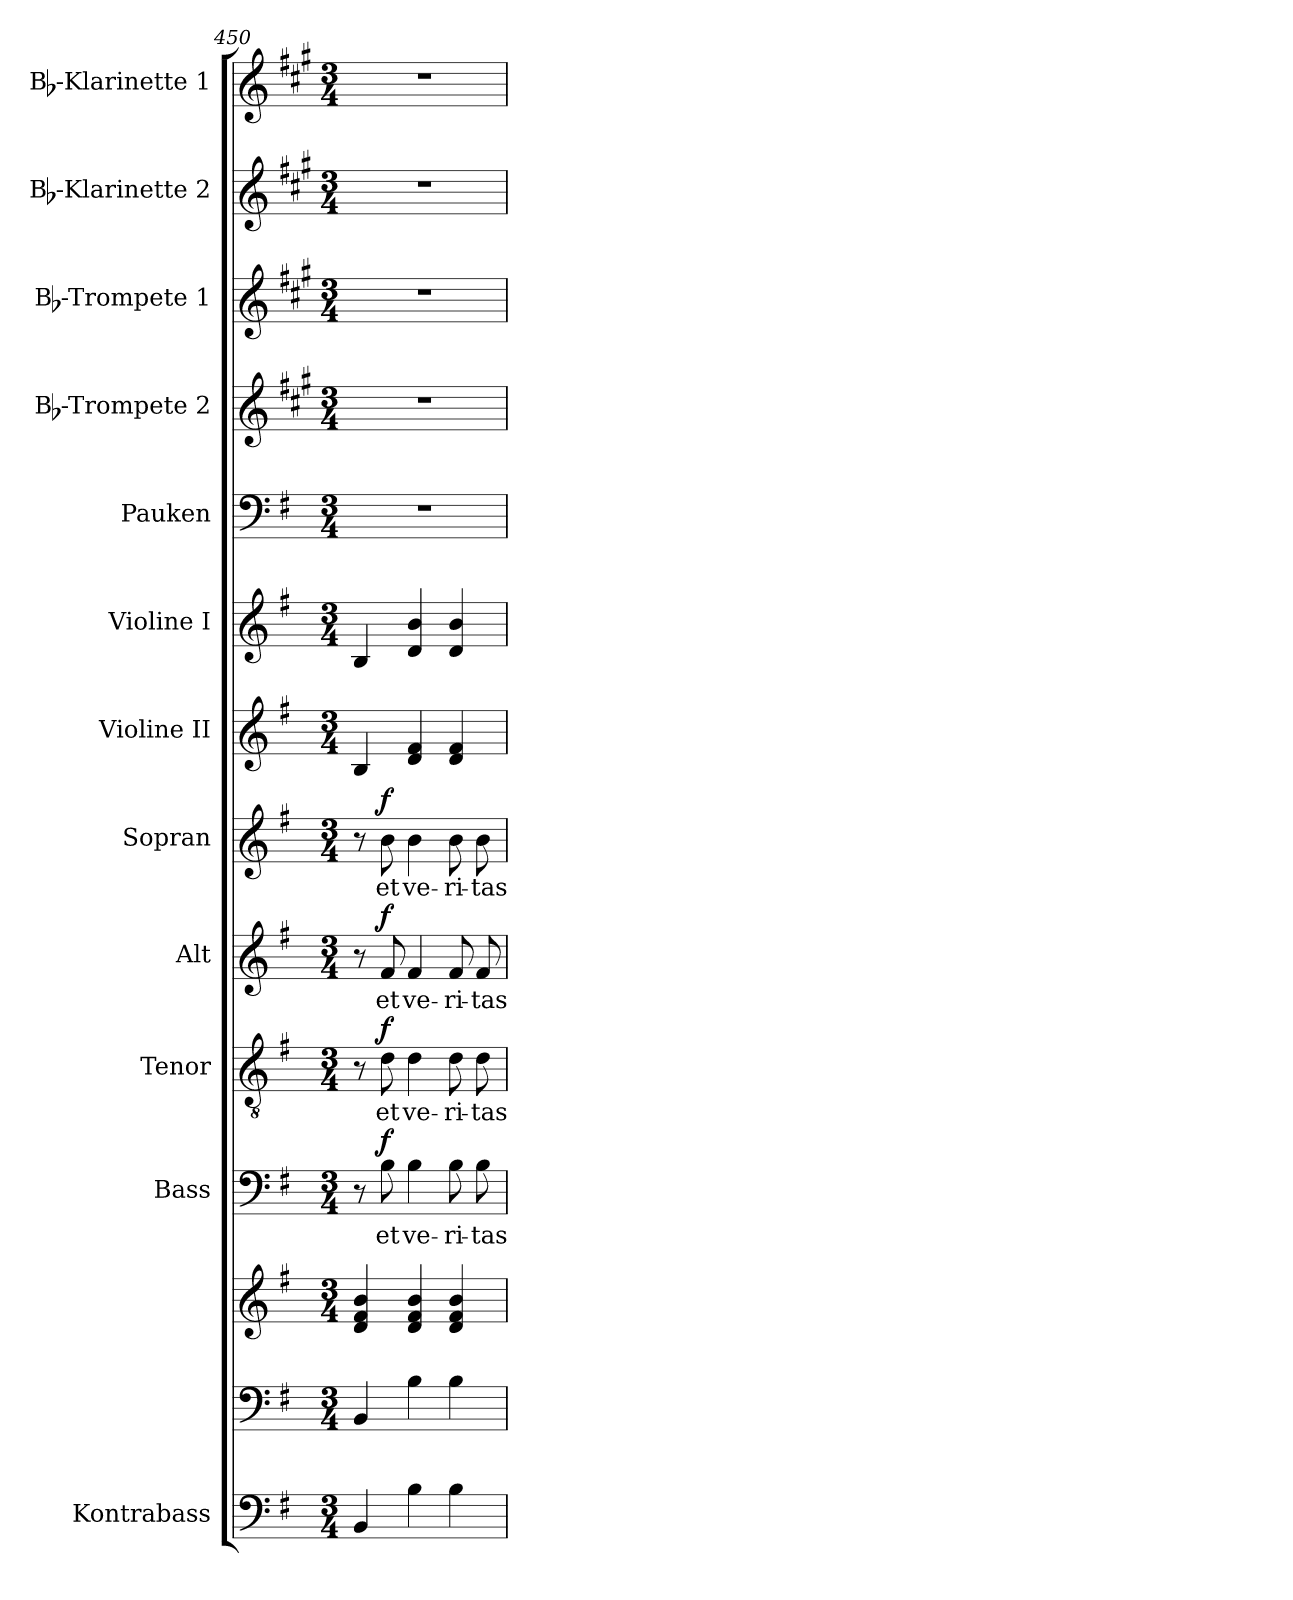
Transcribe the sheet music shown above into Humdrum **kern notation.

**kern	**kern	**kern	**kern	**text	**dynam	**kern	**text	**dynam	**kern	**text	**dynam	**kern	**text	**dynam	**kern	**kern	**kern	**kern	**kern	**kern	**kern
*part13	*part12	*part12	*part11	*part11	*part11	*part10	*part10	*part10	*part9	*part9	*part9	*part8	*part8	*part8	*part7	*part6	*part5	*part4	*part3	*part2	*part1
*staff14	*staff13	*staff12	*staff11	*staff11	*staff11	*staff10	*staff10	*staff10	*staff9	*staff9	*staff9	*staff8	*staff8	*staff8	*staff7	*staff6	*staff5	*staff4	*staff3	*staff2	*staff1
*I"Kontrabass	*	*	*I"Bass	*	*	*I"Tenor	*	*	*I"Alt	*	*	*I"Sopran	*	*	*I"Violine II	*I"Violine I	*I"Pauken	*I"Bb-Trompete 2	*I"Bb-Trompete 1	*I"Bb-Klarinette 2	*I"Bb-Klarinette 1
*I'Kb.	*	*	*I'B.	*	*	*I'T.	*	*	*I'A.	*	*	*I'S.	*	*	*I'Vl. II	*I'Vl. I	*I'Pk.	*I'Bb Trp. 2	*I'Bb Trp. 1	*I'Bb Kl. 2	*I'Bb Kl. 1
*clefF4	*clefF4	*clefG2	*clefF4	*	*	*clefGv2	*	*	*clefG2	*	*	*clefG2	*	*	*clefG2	*clefG2	*clefF4	*clefG2	*clefG2	*clefG2	*clefG2
*ITrd7c12	*	*	*	*	*	*	*	*	*	*	*	*	*	*	*	*	*	*ITrd1c2	*ITrd1c2	*ITrd1c2	*ITrd1c2
*k[f#]	*k[f#]	*k[f#]	*k[f#]	*	*	*k[f#]	*	*	*k[f#]	*	*	*k[f#]	*	*	*k[f#]	*k[f#]	*k[f#]	*k[f#]	*k[f#]	*k[f#]	*k[f#]
*G:	*G:	*G:	*G:	*	*	*G:	*	*	*G:	*	*	*G:	*	*	*G:	*G:	*G:	*G:	*G:	*G:	*G:
*M3/4	*M3/4	*M3/4	*M3/4	*	*	*M3/4	*	*	*M3/4	*	*	*M3/4	*	*	*M3/4	*M3/4	*M3/4	*M3/4	*M3/4	*M3/4	*M3/4
=450	=450	=450	=450	=450	=450	=450	=450	=450	=450	=450	=450	=450	=450	=450	=450	=450	=450	=450	=450	=450	=450
4BBB/	4BB/	4d/ 4f#/ 4b/	8r	.	.	8r	.	.	8r	.	.	8r	.	.	4B/	4B/	2.r	2.r	2.r	2.r	2.r
!	!	!	!	!LO:LY:b	!LO:DY:a	!	!LO:LY:b	!LO:DY:a	!	!LO:LY:b	!LO:DY:a	!	!LO:LY:b	!LO:DY:a	!	!	!	!	!	!	!
.	.	.	8B\	et	f	8d\	et	f	8f#/	et	f	8b\	et	f	.	.	.	.	.	.	.
!	!	!	!	!LO:LY:b	!	!	!LO:LY:b	!	!	!LO:LY:b	!	!	!LO:LY:b	!	!	!	!	!	!	!	!
4BB\	4B\	4d/ 4f#/ 4b/	4B\	ve-	.	4d\	ve-	.	4f#/	ve-	.	4b\	ve-	.	4d/ 4f#/	4d/ 4b/	.	.	.	.	.
!	!	!	!	!LO:LY:b	!	!	!LO:LY:b	!	!	!LO:LY:b	!	!	!LO:LY:b	!	!	!	!	!	!	!	!
4BB\	4B\	4d/ 4f#/ 4b/	8B\	-ri-	.	8d\	-ri-	.	8f#/	-ri-	.	8b\	-ri-	.	4d/ 4f#/	4d/ 4b/	.	.	.	.	.
!	!	!	!	!LO:LY:b	!	!	!LO:LY:b	!	!	!LO:LY:b	!	!	!LO:LY:b	!	!	!	!	!	!	!	!
.	.	.	8B\	-tas	.	8d\	-tas	.	8f#/	-tas	.	8b\	-tas	.	.	.	.	.	.	.	.
=	=	=	=	=	=	=	=	=	=	=	=	=	=	=	=	=	=	=	=	=	=
*-	*-	*-	*-	*-	*-	*-	*-	*-	*-	*-	*-	*-	*-	*-	*-	*-	*-	*-	*-	*-	*-
